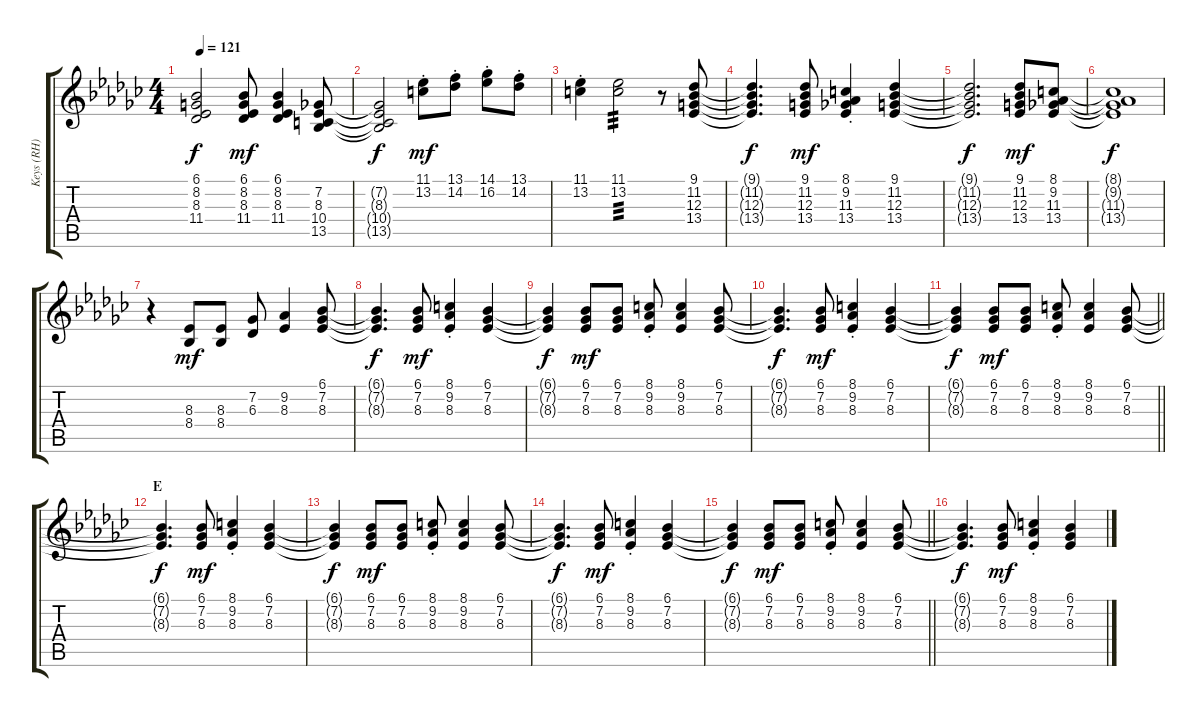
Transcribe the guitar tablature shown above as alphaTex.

\track ("Keys (RH)" "Keys (RH)") {instrument electricpiano1}
\staff {score tabs}
\tuning (E4 B3 G3 D3 A2 E2) {hide}
\ts (4 4)
\tempo 121
\clef g2
\ks ebminor
(6.1{t} 8.2{t} 8.3{t} 11.4{t}).2{dy f} (6.1 8.2 8.3 11.4).8{dy mf} (6.1 8.2 8.3 11.4).4 (7.2 8.3 10.4 13.5).8 |
(7.2{t} 8.3{t} 10.4{t} 13.5{t}).2{dy f} (11.1{st} 13.2{st}).8{dy mf} (13.1{st} 14.2{st}).8 (14.1{st} 16.2{st}).8 (13.1{st} 14.2{st}).8 |
(11.1{st} 13.2{st}).4 (11.1 13.2).2{tp 3} r.8 (9.1 11.2 12.3 13.4).8 |
(9.1{t} 11.2{t} 12.3{t} 13.4{t}).4{d dy f} (9.1 11.2 12.3 13.4).8{dy mf} (8.1{st} 9.2{st} 11.3{st} 13.4{st}).4 (9.1 11.2 12.3 13.4).4 |
(9.1{t} 11.2{t} 12.3{t} 13.4{t}).2{d dy f} (9.1 11.2 12.3 13.4).8{dy mf} (8.1 9.2 11.3 13.4).8 |
(8.1{t} 9.2{t} 11.3{t} 13.4{t}).1{dy f} |
r.4 (8.3 8.4).8{dy mf} (8.3 8.4).8 (7.2 6.3).8 (9.2 8.3).4 (6.1 7.2 8.3).8 |
(6.1{t} 7.2{t} 8.3{t}).4{d dy f} (6.1 7.2 8.3).8{dy mf} (8.1{st} 9.2{st} 8.3{st}).4 (6.1 7.2 8.3).4 |
(6.1{t} 7.2{t} 8.3{t}).4{dy f} (6.1 7.2 8.3).8{dy mf} (6.1 7.2 8.3).8 (8.1{st} 9.2{st} 8.3{st}).8 (8.1 9.2 8.3).4 (6.1 7.2 8.3).8 |
(6.1{t} 7.2{t} 8.3{t}).4{d dy f} (6.1 7.2 8.3).8{dy mf} (8.1{st} 9.2{st} 8.3{st}).4 (6.1 7.2 8.3).4 |
\barLineRight lightlight
(6.1{t} 7.2{t} 8.3{t}).4{dy f} (6.1 7.2 8.3).8{dy mf} (6.1 7.2 8.3).8 (8.1{st} 9.2{st} 8.3{st}).8 (8.1 9.2 8.3).4 (6.1 7.2 8.3).8 |
\section ("" "E")
(6.1{t} 7.2{t} 8.3{t}).4{d dy f} (6.1 7.2 8.3).8{dy mf} (8.1{st} 9.2{st} 8.3{st}).4 (6.1 7.2 8.3).4 |
(6.1{t} 7.2{t} 8.3{t}).4{dy f} (6.1 7.2 8.3).8{dy mf} (6.1 7.2 8.3).8 (8.1{st} 9.2{st} 8.3{st}).8 (8.1 9.2 8.3).4 (6.1 7.2 8.3).8 |
(6.1{t} 7.2{t} 8.3{t}).4{d dy f} (6.1 7.2 8.3).8{dy mf} (8.1{st} 9.2{st} 8.3{st}).4 (6.1 7.2 8.3).4 |
\barLineRight lightlight
(6.1{t} 7.2{t} 8.3{t}).4{dy f} (6.1 7.2 8.3).8{dy mf} (6.1 7.2 8.3).8 (8.1{st} 9.2{st} 8.3{st}).8 (8.1 9.2 8.3).4 (6.1 7.2 8.3).8 |
(6.1{t} 7.2{t} 8.3{t}).4{d dy f} (6.1 7.2 8.3).8{dy mf} (8.1{st} 9.2{st} 8.3{st}).4 (6.1 7.2 8.3).4
